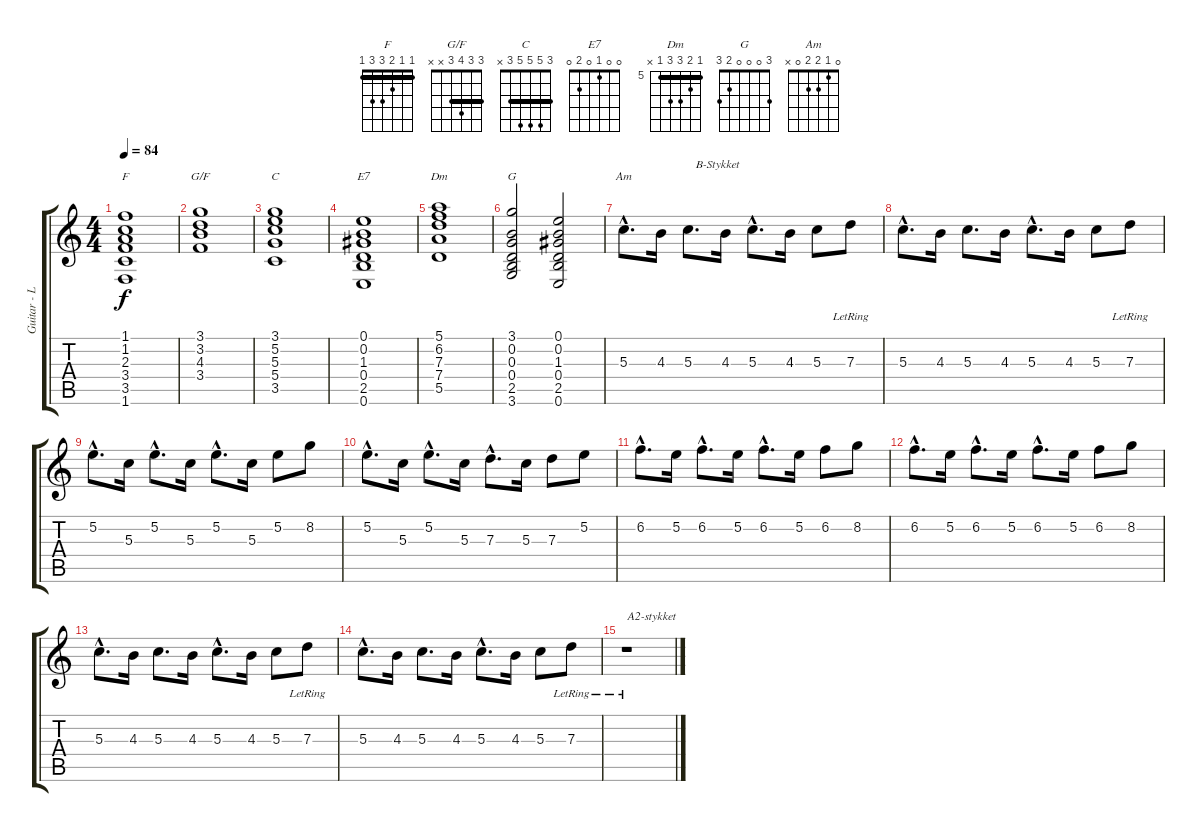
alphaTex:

\track ("Guitar - Lead" "Guitar - L") {instrument distortionguitar}
\staff {score tabs}
\tuning (E4 B3 G3 D3 A2 E2) {hide}
\chord ("F" 1 1 2 3 3 1) {barre 1}
\chord ("G/F" 3 3 4 3 x x) {barre 3}
\chord ("C" 3 5 5 5 3 x) {barre 3}
\chord ("E7" 0 0 1 0 2 0)
\chord ("Dm" 5 6 7 7 5 x) {firstfret 5 barre 5}
\chord ("G" 3 0 0 0 2 3)
\chord ("Am" 0 1 2 2 0 x)
\ts (4 4)
\tempo 84
\clef g2
\ks c
(1.1 1.2 2.3 3.4 3.5 1.6).1{ch "F" dy f} |
(3.1 3.2 4.3 3.4).1{ch "G/F"} |
(3.1 5.2 5.3 5.4 3.5).1{ch "C"} |
(0.1 0.2 1.3 0.4 2.5 0.6).1{ch "E7"} |
(5.1 6.2 7.3 7.4 5.5).1{ch "Dm"} |
(3.1 0.2 0.3 0.4 2.5 3.6).2{ch "G"} (0.1 0.2 1.3 0.4 2.5 0.6).2 |
5.3{hac}.8{d ch "Am" txt "                        B-Stykket"} 4.3.16 5.3.8{d} 4.3.16 5.3{hac}.8{d} 4.3.16 5.3.8 7.3{lr}.8 |
5.3{hac}.8{d} 4.3.16 5.3.8{d} 4.3.16 5.3{hac}.8{d} 4.3.16 5.3.8 7.3{lr}.8 |
5.2{hac}.8{d} 5.3.16 5.2{hac}.8{d} 5.3.16 5.2{hac}.8{d} 5.3.16 5.2.8 8.2.8 |
5.2{hac}.8{d} 5.3.16 5.2{hac}.8{d} 5.3.16 7.3{hac}.8{d} 5.3.16 7.3.8 5.2.8 |
6.2{hac}.8{d} 5.2.16 6.2{hac}.8{d} 5.2.16 6.2{hac}.8{d} 5.2.16 6.2.8 8.2.8 |
6.2{hac}.8{d} 5.2.16 6.2{hac}.8{d} 5.2.16 6.2{hac}.8{d} 5.2.16 6.2.8 8.2.8 |
5.3{hac}.8{d} 4.3.16 5.3.8{d} 4.3.16 5.3{hac}.8{d} 4.3.16 5.3.8 7.3{lr}.8 |
5.3{hac}.8{d} 4.3.16 5.3.8{d} 4.3.16 5.3{hac}.8{d} 4.3.16 5.3.8 7.3{lr}.8 |
r.1{txt "A2-stykket"}
